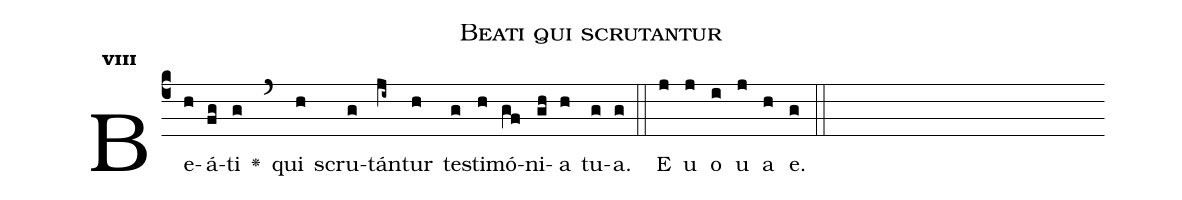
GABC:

name:Beati qui scrutantur;
office-part:Antiphona;
mode:8;
%%
initial-style: 1;
name: Beati qui scrutantur;
book: Antiphonae & Responsoria/Tomus III, p. 108;
occasion: Psalterium Hebdomada IV Feria VI;
office-part: Hora media Ant 1;
user-notes: ;
commentary: ;
annotation: 8g;
centering-scheme: english;
fontsize: 12;
font: OFLSortsMillGoudy;
height: 11;
width: 4.5;
%%
(c4)Be(h)á(fg)ti(g) <v>\greheightstar</v>(`) qui(h) scru(g)tán(ji~)tur(h) te(g)sti(h)mó(gf)ni(gh)a(h) tu(g)a.(g) (::)
E(j) u(j) o(i) u(j) a(h) e.(g) (::)
